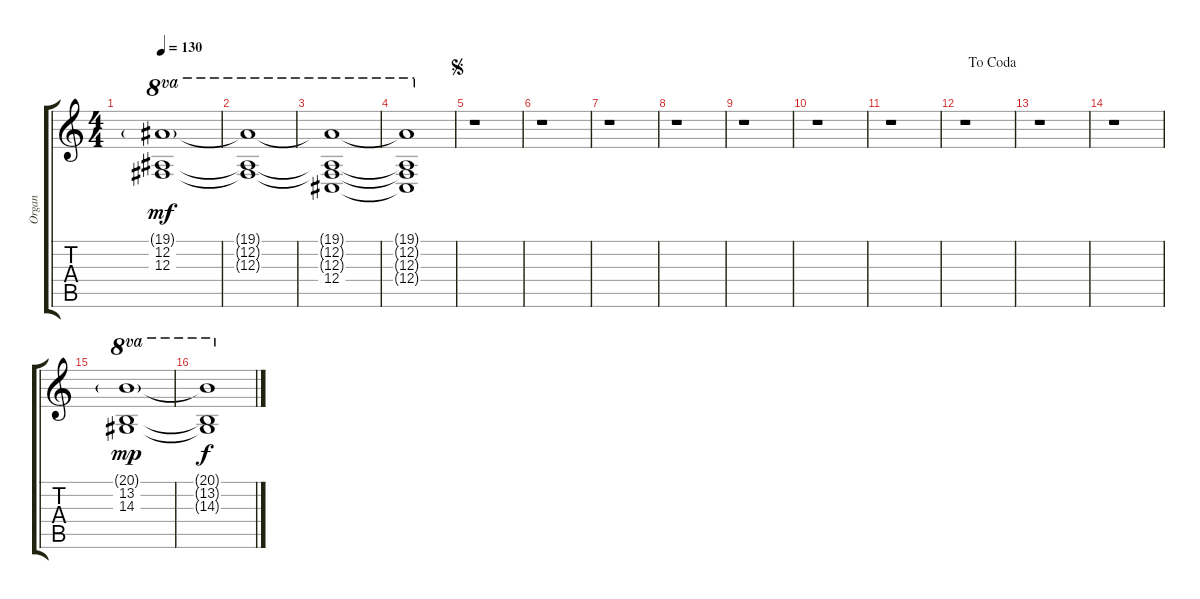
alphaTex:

\track ("Organ" "Organ") {instrument rockorgan}
\staff {score tabs}
\tuning (Eb4 Bb3 Gb3 Db3 Ab2 Eb2) {hide}
\ts (4 4)
\tempo 130
\clef g2
\ks c
(19.1{g} 12.2 12.3).1{ot 8va dy mf} |
(19.1{t} 12.2{t} 12.3{t}).1{ot 8va} |
(19.1{t} 12.2{t} 12.3{t} 12.4).1{ot 8va} |
(19.1{t} 12.2{t} 12.3{t} 12.4{t}).1{ot 8va} |
\jump segno
r.1 |
r.1 |
r.1 |
r.1 |
r.1 |
r.1 |
r.1 |
\jump dacoda
r.1 |
r.1 |
r.1 |
(20.1{g} 13.2 14.3).1{ot 8va dy mp} |
(20.1{t} 13.2{t} 14.3{t}).1{ot 8va dy f}
